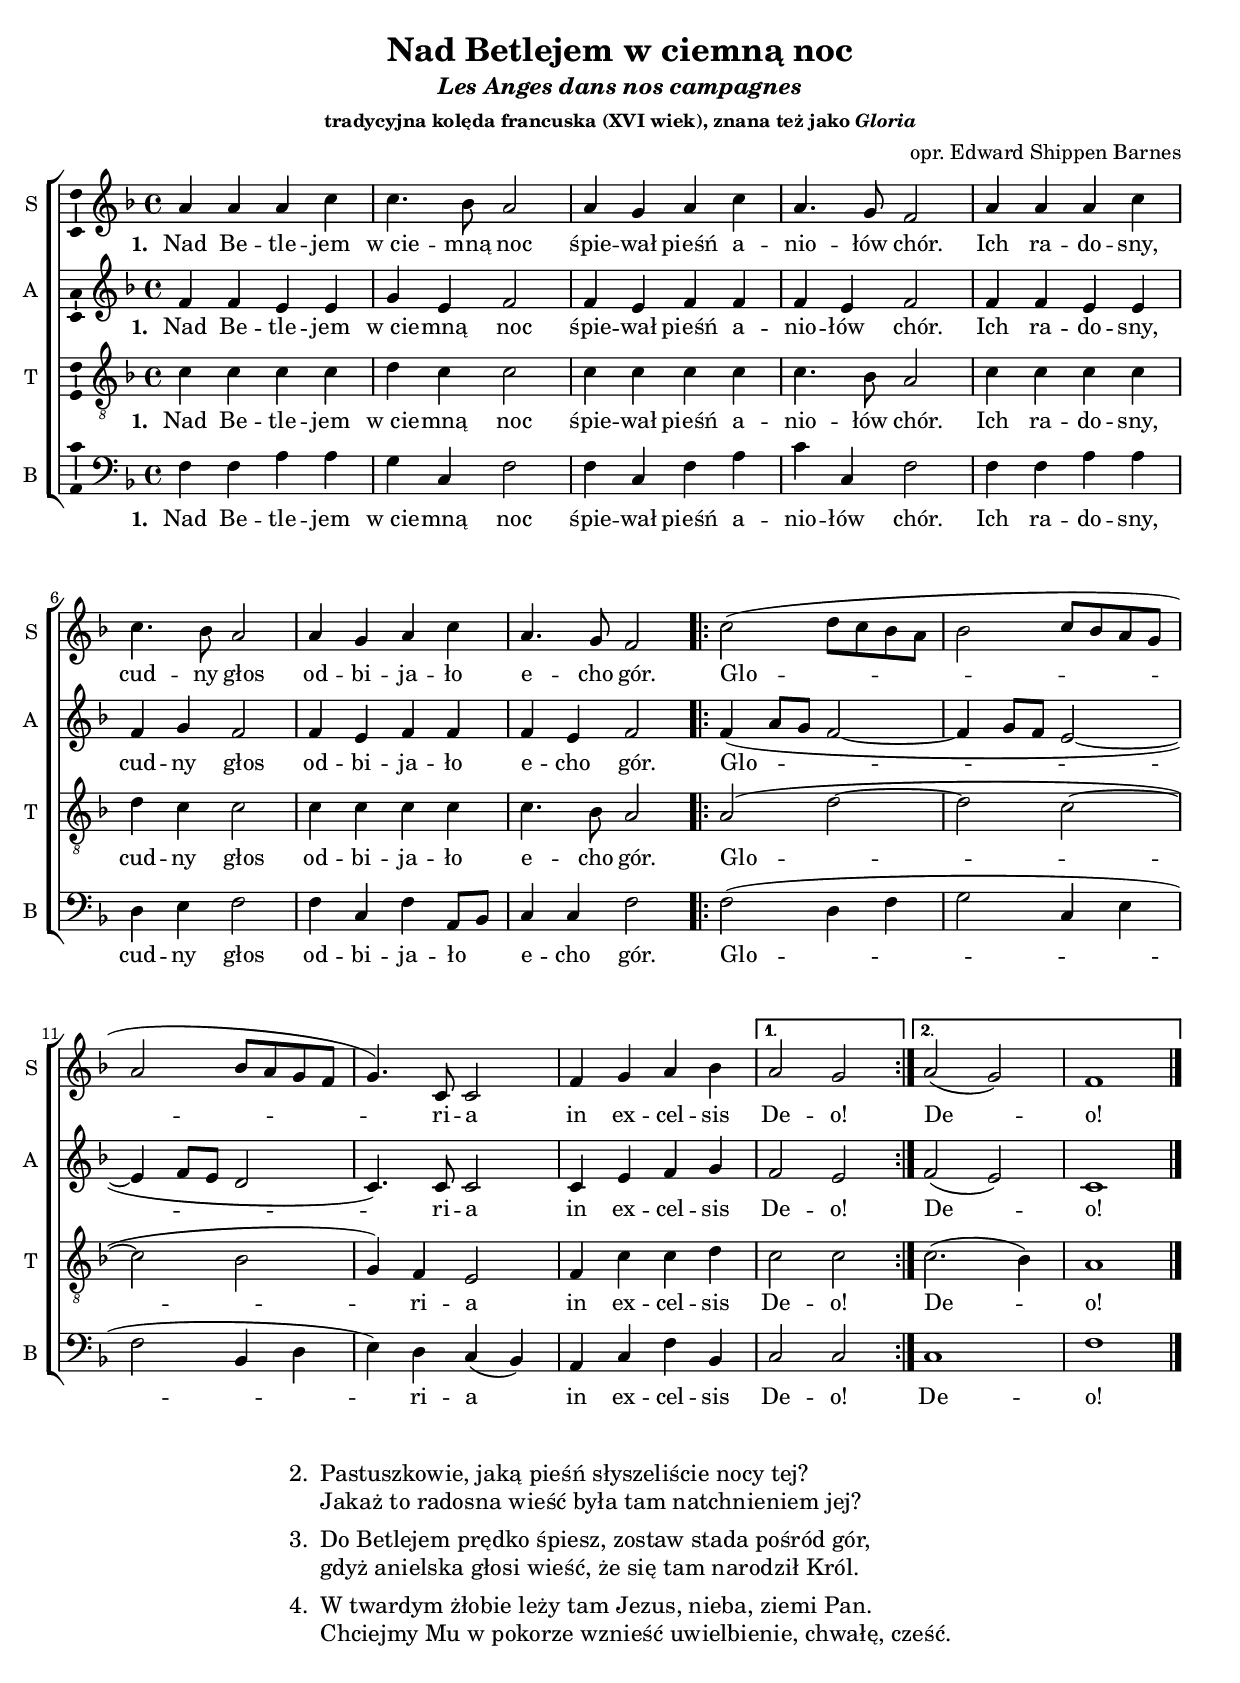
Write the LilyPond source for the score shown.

\version "2.14.1"
\pointAndClickOff
\header	{
	title = "Nad Betlejem w ciemną noc"
	subtitle = \markup \italic "Les Anges dans nos campagnes"
	subsubtitle = \markup { "tradycyjna kolęda francuska (XVI wiek), znana też jako" \italic "Gloria" }
	arranger = "opr. Edward Shippen Barnes"
}
commonprops = {
	\autoBeamOff
	\key f \major
	\time 4/4
	\tempo 4 = 108
	\set Score.tempoHideNote = ##t
}
\paper { 
	page-count = #1
	ragged-last-bottom = ##f	
    top-markup-spacing #'basic-distance = 3
    markup-system-spacing #'basic-distance = 16
    system-system-spacing #'basic-distance = 15
  %  \include "EpifaniaHeaders3.ily"
}
#(set-global-staff-size 18)

﻿right = { \once \override LyricText #'self-alignment-X = #-0.8 }    
righty = { \once \override LyricText #'self-alignment-X = #-0.6 }    
rightyy = { \once \override LyricText #'self-alignment-X = #-0.4 }    
rightyyy = { \once \override LyricText #'self-alignment-X = #-0.2 }    
left = { \once \override LyricText #'self-alignment-X = #0.8 }    
lefty = { \once \override LyricText #'self-alignment-X = #0.6 }    
leftyy = { \once \override LyricText #'self-alignment-X = #0.4 }
leftyyy = { \once \override LyricText #'self-alignment-X = #0.2 }
down = { \once \override LyricText #'Y-offset = #'-2 }
downy = { \once \override LyricText #'Y-offset = #'-1.5 }
downyy = { \once \override LyricText #'Y-offset = #'-1 }
downyyy = { \once \override LyricText #'Y-offset = #'-0.5 }

%--------------------------------MELODY--------------------------------
sopranomelody =	\relative c'' {
	a4 a a c c4. bes8 a2
	a4 g a c a4. g8 f2
	% 5
	a4 a a c c4. bes8 a2
	a4 g a c a4. g8 f2
	\repeat volta 2 {
		c'2( d8[ c bes a]
		bes2 c8[ bes a g]
		a2 bes8[ a g f]
		g4.) c,8 c2
		f4 g a bes
	}
	\alternative {
		{ a2 g2 }
		{ a2( g) f1 \bar "|." }
	} 
}
altomelody = \relative f' {	
	f4 f e e g e f2
	f4 e f f f e f2
	% 5
	f4 f e e f g f2
	f4 e f f f e f2
	\repeat volta 2 {
		f4( a8[ g] f2~
		f4 g8[ f] e2~
		e4 f8[ e] d2
		c4.) c8 c2
		c4 e f g
	}
	\alternative {
		{ f2 e2 }
		{ f2( e) c1 \bar "|." }
	}
}
tenormelody = \relative c'{
	c4 c c c d c c2
	c4 c c c c4. bes8 a2 
	% 5
	c4 c c c d c c2 |
	c4 c c c c4. bes8 a2 
	\repeat volta 2 {
		a2( d~ d c~
		c bes g4) f e2
		f4 c' c d
	}
	\alternative {
		{ c2 c2 }
		{ c2.( bes4) a1 \bar "|." }
	}
}
bassmelody = \relative f {
	f4 f a a g c, f2
	f4 c f a c c, f2
	% 5
	f4 f a a d, e f2
	f4 c f a,8[ bes] c4 c f2
	\repeat volta 2 {
		f2( d4 f g2 c,4 e
		f2 bes,4 d e) d c( bes)
		a c f bes,
	}
	\alternative {
		{ c2 c2 }
		{ c1 f \bar "|." }
	}
}
akordy = \chordmode {
	f2 a2:m c2:sus2 f2 f4 c4 f2 f1
	f2 a2:m d4:m7 c4 f2 f4 c4 f2 f1
	\repeat volta 2 {f2 d:m g:m c f bes c1 f4 c f g:m }
	\alternative { {f2 c} {f2 c:7 f}}
}
%--------------------------------LYRICS--------------------------------
text =  \lyricmode { \set stanza = "1. "
	Nad Be -- tle -- jem w_cie -- mną \rightyy noc
	śpie -- wał pieśń a -- nio -- łów \rightyy chór.
	Ich ra -- do -- sny, cud -- ny \rightyy głos
	od -- bi -- ja -- ło e -- cho \rightyy gór.
	Glo -- ri -- a in ex -- cel -- sis De -- o! De -- o!
}

stanzas = \markup {
	\fill-line {
		\large {
			\hspace #0.1
			\column {
				\line {
					"2. "
					\column	{
						"Pastuszkowie, jaką pieśń słyszeliście nocy tej?"
						"Jakaż to radosna wieść była tam natchnieniem jej?"
					}
				}
				\vspace #0.2
				\line {
					"3. "
					\column {
						"Do Betlejem prędko śpiesz, zostaw stada pośród gór,"
						"gdyż anielska głosi wieść, że się tam narodził Król."
					}
				}
				\vspace #0.2
				\line {
					"4. "
					\column {
						"W twardym żłobie leży tam Jezus, nieba, ziemi Pan."
						"Chciejmy Mu w pokorze wznieść uwielbienie, chwałę, cześć."
					}
				}
				\vspace #1.5
			}
			\hspace #0.1
		}
	}
}
%--------------------------------ALL-FILE VARIABLE--------------------------------

fourstaveschoir = {
	\new ChoirStaff <<
		\new Staff = soprano {
			\clef treble
			\set Staff.instrumentName = "S " 
			\set Staff.shortInstrumentName = "S "
			\new Voice = soprano {
				\commonprops
				\set Voice.midiInstrument = "clarinet"
				\sopranomelody 
			}
		}
		\new Lyrics = sopranolyrics \lyricsto soprano \text
		
		\new Staff = alto {
			\clef treble
			\set Staff.instrumentName = "A " 
			\set Staff.shortInstrumentName = "A "
			\new Voice = alto {
				\commonprops
				\set Voice.midiInstrument = "english horn"
				\altomelody 
			}
		}
		\new Lyrics = altolyrics \lyricsto alto \text
		
		\new Staff = tenor {
			\clef "treble_8"
			\set Staff.instrumentName = "T " 
			\set Staff.shortInstrumentName = "T "
			\new Voice = tenor {
				\commonprops
				\set Voice.midiInstrument = "english horn"
				\tenormelody
			}
		}
		\new Lyrics = tenorlyrics \lyricsto tenor \text
		
		\new Staff = bass {
			\clef bass
			\set Staff.instrumentName = "B " 
			\set Staff.shortInstrumentName = "B "
			\new Voice = bass {
				\commonprops
				\set Voice.midiInstrument = "clarinet"
				\bassmelody 
			}
		}
		\new Lyrics = basslyrics \lyricsto bass \text
	>>
}

twostaveschoir = {
	\new ChoirStaff <<
		\new ChordNames { \germanChords \akordy }
		\new Staff = women {
			\clef treble
			\set Staff.instrumentName = \markup { \column { "S " "A " } } 
			\set Staff.shortInstrumentName = \markup { \column { "S " "A " } }
			<<
				\new Voice = soprano {
					\voiceOne
					\commonprops
					\set Voice.midiInstrument = "clarinet"
					\sopranomelody 
				}
				\new Voice = alto {
					\voiceTwo
					\commonprops
					\set Voice.midiInstrument = "english horn"
					\altomelody 
				}
			>>
		}
		\new Lyrics = alllyrics \lyricsto soprano \text
		
		\new Staff = men {
			\clef bass
			\set Staff.instrumentName = \markup { \column { "T " "B " } } 
			\set Staff.shortInstrumentName = \markup { \column { "T " "B " } }
			<<
				\new Voice = tenor {
					\voiceOne
					\commonprops
					\set Voice.midiInstrument = "english horn"
					\tenormelody
				}
				\new Voice = bass {
					\voiceTwo
					\commonprops
					\set Voice.midiInstrument = "clarinet"
					\bassmelody 
				}
			>>
		}
	>>
}

%---------------------------------MIDI---------------------------------
\score {
	\unfoldRepeats \twostaveschoir
	\midi {
		\context {
			\Staff \remove "Staff_performer"
		}
		\context {
			\Voice 
				\consists "Staff_performer"
				\remove "Dynamic_performer"
		}
	}
}

%--------------------------------LAYOUT--------------------------------
\book {
	\score {
		\fourstaveschoir
		\layout { 
			indent = 0\cm 
			\context {
				\Staff \consists "Ambitus_engraver"
			}
		}
	}
	\stanzas
}
